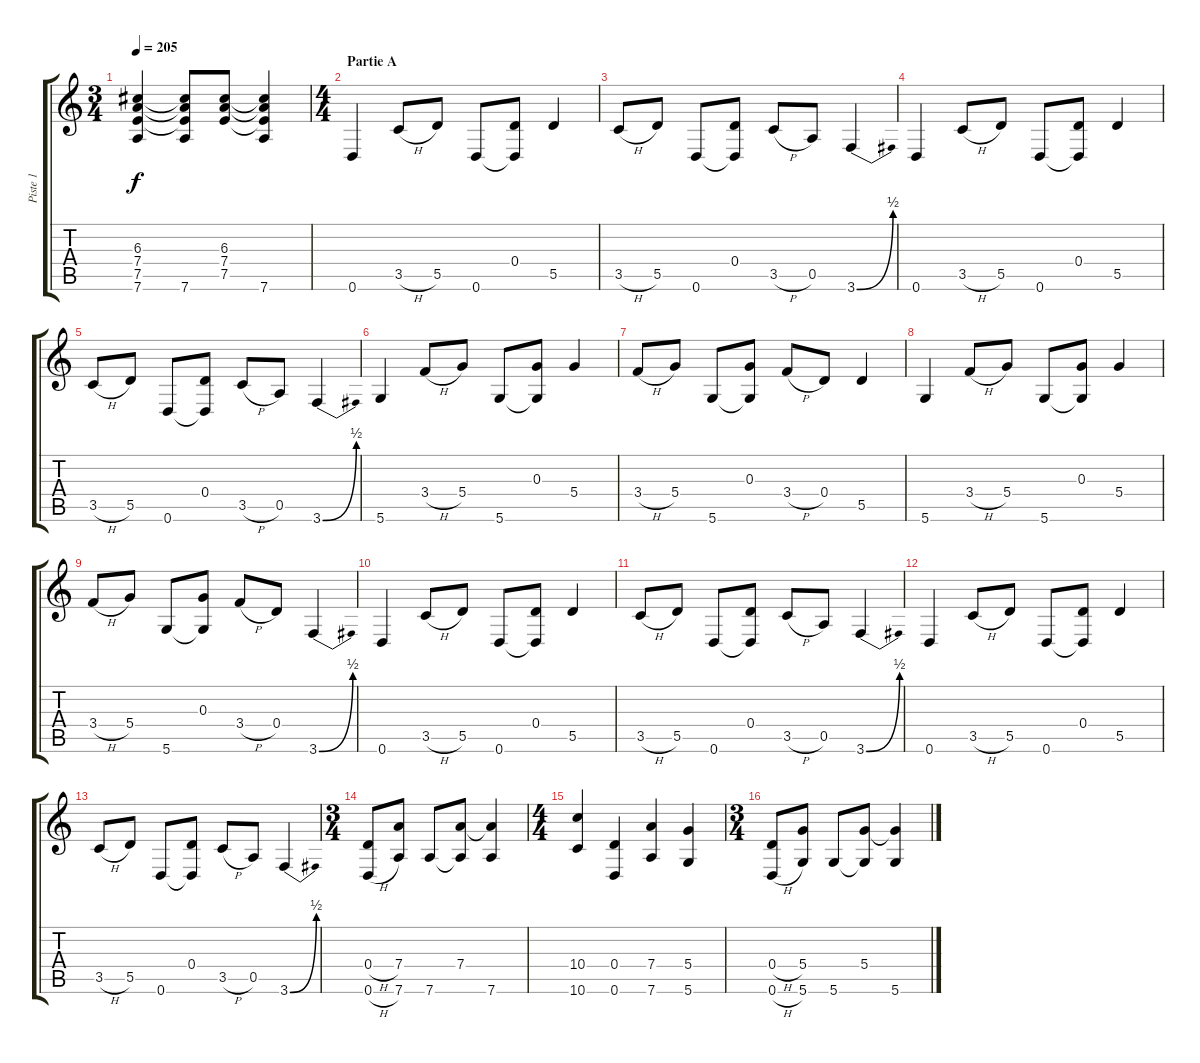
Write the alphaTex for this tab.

\track ("Piste 1" "Piste 1") {instrument acousticguitarnylon}
\staff {score tabs}
\tuning (E4 B3 G3 D3 A2 D2) {hide}
\ts (3 4)
\tempo 205
\clef g2
\ks c
(6.3 7.4 7.5 7.6).4{dy f} (6.3{t} 7.4{t} 7.5{t} 7.6).8 (6.3 7.4 7.5).8 (6.3{t} 7.4{t} 7.5{t} 7.6).4 |
\ts (4 4)
\section ("" "Partie A")
0.6.4 3.5{h}.8 5.5.8 0.6.8 (0.4 0.6{t}).8 5.5.4 |
3.5{h}.8 5.5.8 0.6.8 (0.4 0.6{t}).8 3.5{h}.8 0.5.8 3.6{be (bend 0 0 60 2)}.4 |
0.6.4 3.5{h}.8 5.5.8 0.6.8 (0.4 0.6{t}).8 5.5.4 |
3.5{h}.8 5.5.8 0.6.8 (0.4 0.6{t}).8 3.5{h}.8 0.5.8 3.6{be (bend 0 0 60 2)}.4 |
5.6.4 3.4{h}.8 5.4.8 5.6.8 (0.3 5.6{t}).8 5.4.4 |
3.4{h}.8 5.4.8 5.6.8 (0.3 5.6{t}).8 3.4{h}.8 0.4.8 5.5.4 |
5.6.4 3.4{h}.8 5.4.8 5.6.8 (0.3 5.6{t}).8 5.4.4 |
3.4{h}.8 5.4.8 5.6.8 (0.3 5.6{t}).8 3.4{h}.8 0.4.8 3.6{be (bend 0 0 60 2)}.4 |
0.6.4 3.5{h}.8 5.5.8 0.6.8 (0.4 0.6{t}).8 5.5.4 |
3.5{h}.8 5.5.8 0.6.8 (0.4 0.6{t}).8 3.5{h}.8 0.5.8 3.6{be (bend 0 0 60 2)}.4 |
0.6.4 3.5{h}.8 5.5.8 0.6.8 (0.4 0.6{t}).8 5.5.4 |
3.5{h}.8 5.5.8 0.6.8 (0.4 0.6{t}).8 3.5{h}.8 0.5.8 3.6{be (bend 0 0 60 2)}.4 |
\ts (3 4)
(0.4{h} 0.6{h}).8 (7.4 7.6).8 7.6.8 (7.4 7.6{t}).8 (7.4{t} 7.6).4 |
\ts (4 4)
(10.4 10.6).4 (0.4 0.6).4 (7.4 7.6).4 (5.4 5.6).4 |
\ts (3 4)
(0.4{h} 0.6{h}).8 (5.4 5.6).8 5.6.8 (5.4 5.6{t}).8 (5.4{t} 5.6).4
